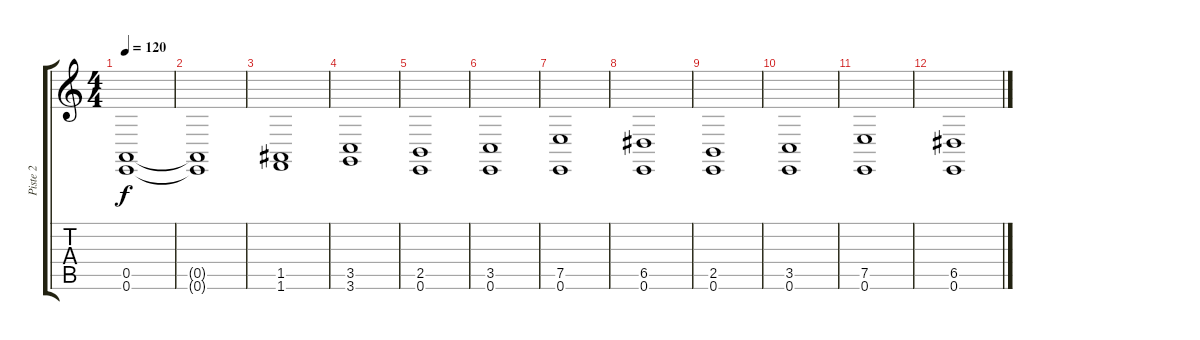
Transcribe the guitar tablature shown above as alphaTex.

\track ("Piste 2" "Piste 2") {instrument pad8sweep}
\staff {score tabs}
\tuning (E4 B3 G3 D3 A2 E2) {hide}
\ts (4 4)
\tempo 120
\clef g2
\ks c
(0.5 0.6).1{dy f} |
(0.5{t} 0.6{t}).1 |
(1.5 1.6).1 |
(3.5 3.6).1 |
(2.5 0.6).1 |
(3.5 0.6).1 |
(7.5 0.6).1 |
(6.5 0.6).1 |
(2.5 0.6).1 |
(3.5 0.6).1 |
(7.5 0.6).1 |
(6.5 0.6).1
